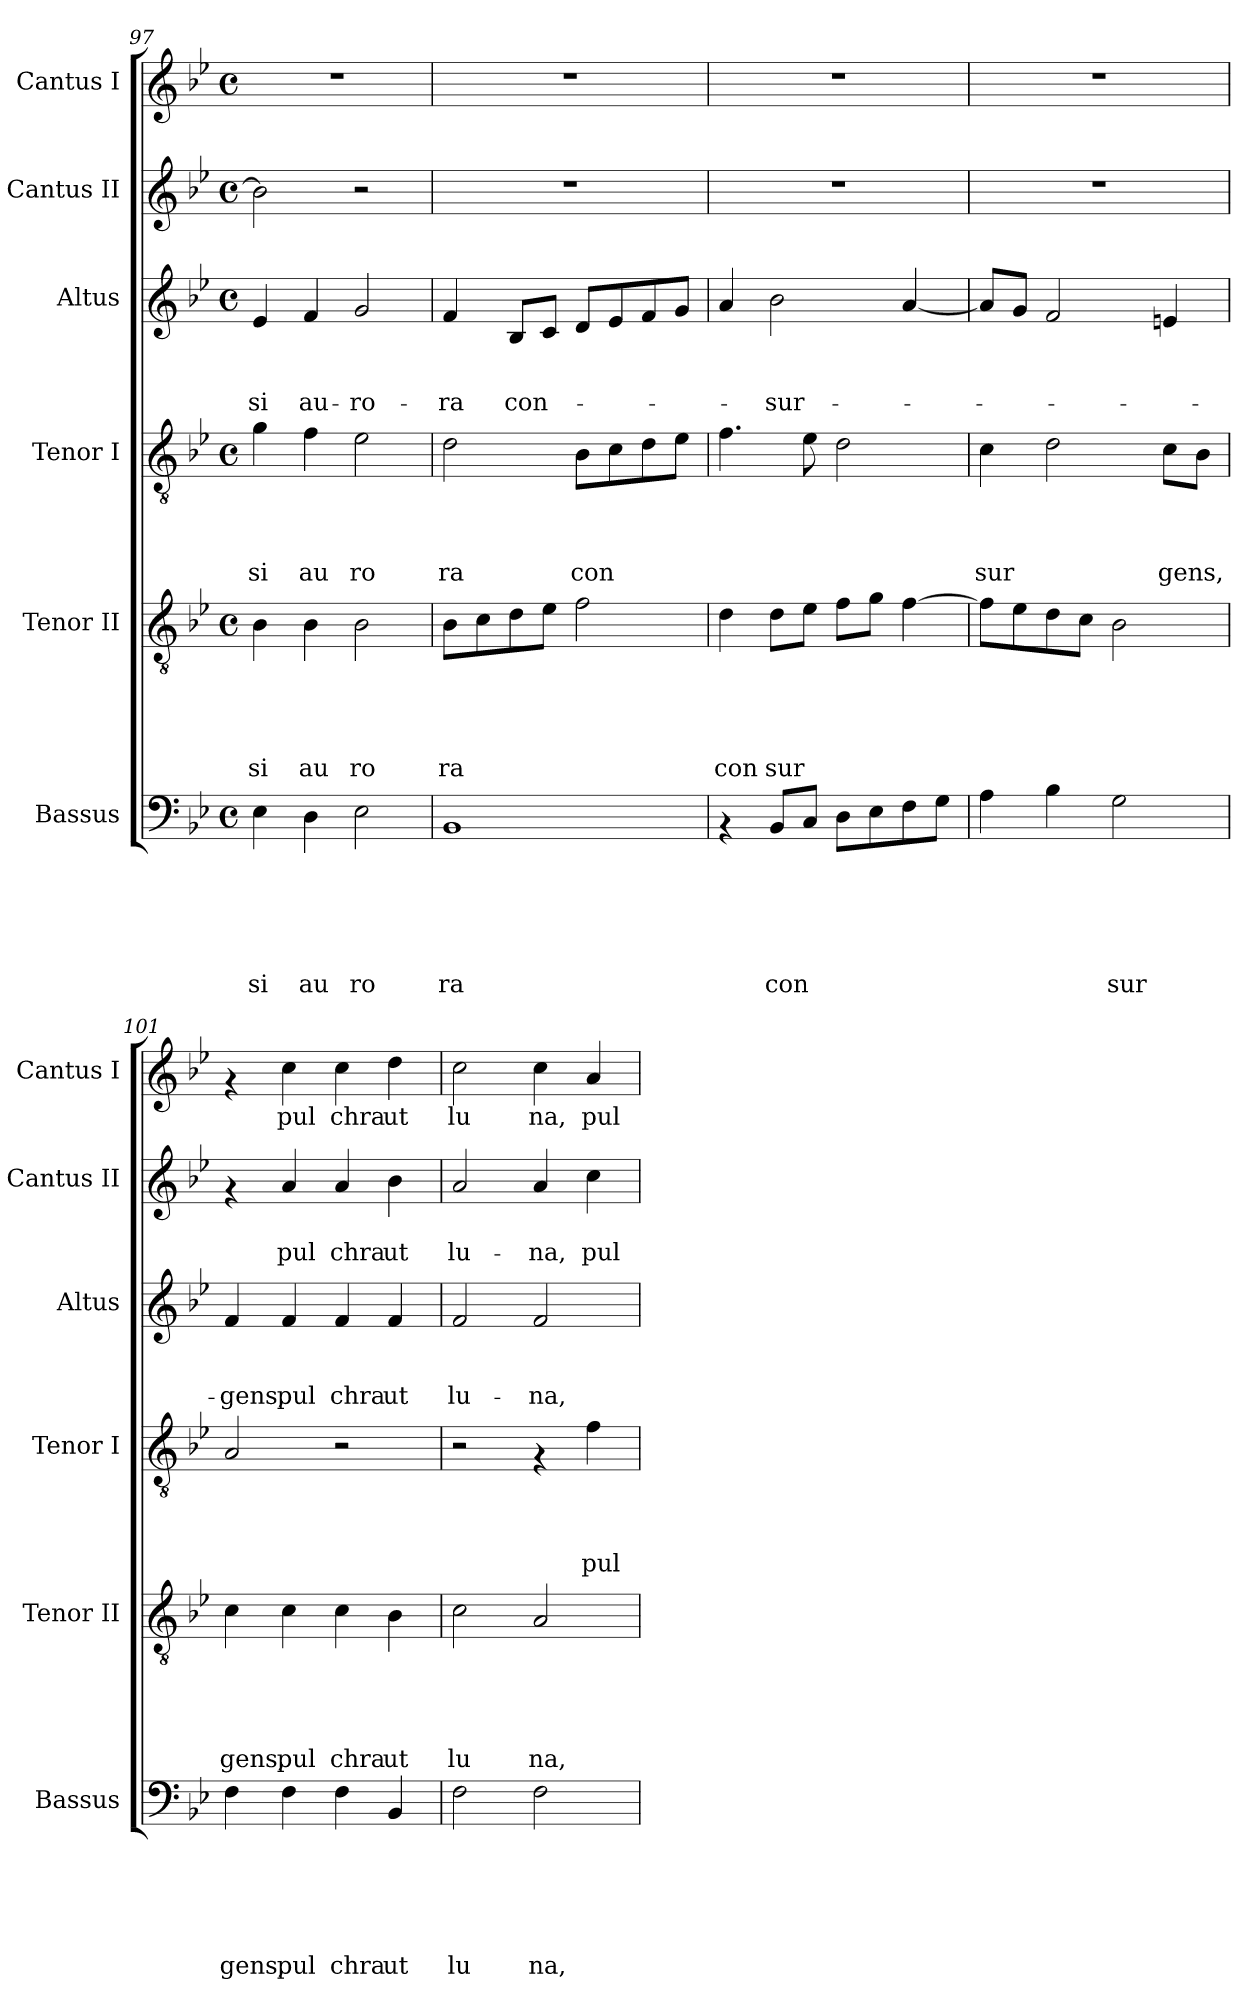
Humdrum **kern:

**kern	**text	**text	**text	**text	**text	**text	**kern	**text	**text	**text	**text	**text	**kern	**text	**text	**text	**text	**kern	**text	**text	**text	**kern	**text	**text	**kern	**text
*part6	*part6	*part6	*part6	*part6	*part6	*part6	*part5	*part5	*part5	*part5	*part5	*part5	*part4	*part4	*part4	*part4	*part4	*part3	*part3	*part3	*part3	*part2	*part2	*part2	*part1	*part1
*staff6	*staff6	*staff6	*staff6	*staff6	*staff6	*staff6	*staff5	*staff5	*staff5	*staff5	*staff5	*staff5	*staff4	*staff4	*staff4	*staff4	*staff4	*staff3	*staff3	*staff3	*staff3	*staff2	*staff2	*staff2	*staff1	*staff1
*I"Bassus	*	*	*	*	*	*	*I"Tenor II	*	*	*	*	*	*I"Tenor I	*	*	*	*	*I"Altus	*	*	*	*I"Cantus II	*	*	*I"Cantus I	*
*I'Bassus	*	*	*	*	*	*	*I'Tenor II	*	*	*	*	*	*I'Tenor I	*	*	*	*	*I'Altus	*	*	*	*I'Cantus II	*	*	*I'Cantus I	*
*clefF4	*	*	*	*	*	*	*clefGv2	*	*	*	*	*	*clefGv2	*	*	*	*	*clefG2	*	*	*	*clefG2	*	*	*clefG2	*
*k[b-e-]	*	*	*	*	*	*	*k[b-e-]	*	*	*	*	*	*k[b-e-]	*	*	*	*	*k[b-e-]	*	*	*	*k[b-e-]	*	*	*k[b-e-]	*
*B-:	*	*	*	*	*	*	*B-:	*	*	*	*	*	*B-:	*	*	*	*	*B-:	*	*	*	*B-:	*	*	*B-:	*
*M4/4	*	*	*	*	*	*	*M4/4	*	*	*	*	*	*M4/4	*	*	*	*	*M4/4	*	*	*	*M4/4	*	*	*M4/4	*
*met(c)	*	*	*	*	*	*	*met(c)	*	*	*	*	*	*met(c)	*	*	*	*	*met(c)	*	*	*	*met(c)	*	*	*met(c)	*
=97	=97	=97	=97	=97	=97	=97	=97	=97	=97	=97	=97	=97	=97	=97	=97	=97	=97	=97	=97	=97	=97	=97	=97	=97	=97	=97
!	!	!	!	!	!	!LO:LY:b	!	!	!	!	!	!LO:LY:b	!	!	!	!	!LO:LY:b	!	!	!	!LO:LY:b	!	!	!	!	!
4E-\	.	.	.	.	.	si	4B-\	.	.	.	.	si	4g\	.	.	.	si	4e-/	.	.	-si	2b-\]	.	.	1r	.
!	!	!	!	!	!	!LO:LY:b	!	!	!	!	!	!LO:LY:b	!	!	!	!	!LO:LY:b	!	!	!	!LO:LY:b	!	!	!	!	!
4D\	.	.	.	.	.	au	4B-\	.	.	.	.	au	4f\	.	.	.	au	4f/	.	.	au-	.	.	.	.	.
!	!	!	!	!	!	!LO:LY:b	!	!	!	!	!	!LO:LY:b	!	!	!	!	!LO:LY:b	!	!	!	!LO:LY:b	!	!	!	!	!
2E-\	.	.	.	.	.	ro	2B-\	.	.	.	.	ro	2e-\	.	.	.	ro	2g/	.	.	-ro-	2r	.	.	.	.
=98	=98	=98	=98	=98	=98	=98	=98	=98	=98	=98	=98	=98	=98	=98	=98	=98	=98	=98	=98	=98	=98	=98	=98	=98	=98	=98
!	!	!	!	!	!	!LO:LY:b	!	!	!	!	!	!LO:LY:b	!	!	!	!	!LO:LY:b	!	!	!	!LO:LY:b	!	!	!	!	!
1BB-	.	.	.	.	.	ra	8B-\L	.	.	.	.	ra	2d\	.	.	.	ra	4f/	.	.	-ra	1r	.	.	1r	.
.	.	.	.	.	.	.	8c\	.	.	.	.	.	.	.	.	.	.	.	.	.	.	.	.	.	.	.
!	!	!	!	!	!	!	!	!	!	!	!	!	!	!	!	!	!	!	!	!	!LO:LY:b	!	!	!	!	!
.	.	.	.	.	.	.	8d\	.	.	.	.	.	.	.	.	.	.	8B-/L	.	.	con-	.	.	.	.	.
.	.	.	.	.	.	.	8e-\J	.	.	.	.	.	.	.	.	.	.	8c/J	.	.	.	.	.	.	.	.
!	!	!	!	!	!	!	!	!	!	!	!	!	!	!	!	!	!LO:LY:b	!	!	!	!	!	!	!	!	!
.	.	.	.	.	.	.	2f\	.	.	.	.	.	8B-\L	.	.	.	con	8d/L	.	.	.	.	.	.	.	.
.	.	.	.	.	.	.	.	.	.	.	.	.	8c\	.	.	.	.	8e-/	.	.	.	.	.	.	.	.
.	.	.	.	.	.	.	.	.	.	.	.	.	8d\	.	.	.	.	8f/	.	.	.	.	.	.	.	.
.	.	.	.	.	.	.	.	.	.	.	.	.	8e-\J	.	.	.	.	8g/J	.	.	.	.	.	.	.	.
=99	=99	=99	=99	=99	=99	=99	=99	=99	=99	=99	=99	=99	=99	=99	=99	=99	=99	=99	=99	=99	=99	=99	=99	=99	=99	=99
!	!	!	!	!	!	!	!	!	!	!	!	!LO:LY:b	!	!	!	!	!	!	!	!	!	!	!	!	!	!
4rAA	.	.	.	.	.	.	4d\	.	.	.	.	con	4.f\	.	.	.	.	4a/	.	.	.	1r	.	.	1r	.
!	!	!	!	!	!	!LO:LY:b	!	!	!	!	!	!LO:LY:b	!	!	!	!	!	!	!	!	!LO:LY:b	!	!	!	!	!
8BB-/L	.	.	.	.	.	con	8d\L	.	.	.	.	sur	.	.	.	.	.	2b-\	.	.	-sur-	.	.	.	.	.
8C/J	.	.	.	.	.	.	8e-\J	.	.	.	.	.	8e-\	.	.	.	.	.	.	.	.	.	.	.	.	.
8D\L	.	.	.	.	.	.	8f\L	.	.	.	.	.	2d\	.	.	.	.	.	.	.	.	.	.	.	.	.
8E-\	.	.	.	.	.	.	8g\J	.	.	.	.	.	.	.	.	.	.	.	.	.	.	.	.	.	.	.
8F\	.	.	.	.	.	.	[>4f\	.	.	.	.	.	.	.	.	.	.	[<4a/	.	.	.	.	.	.	.	.
8G\J	.	.	.	.	.	.	.	.	.	.	.	.	.	.	.	.	.	.	.	.	.	.	.	.	.	.
=100	=100	=100	=100	=100	=100	=100	=100	=100	=100	=100	=100	=100	=100	=100	=100	=100	=100	=100	=100	=100	=100	=100	=100	=100	=100	=100
!	!	!	!	!	!	!	!	!	!	!	!	!	!	!	!	!	!LO:LY:b	!	!	!	!	!	!	!	!	!
4A\	.	.	.	.	.	.	8f\L]	.	.	.	.	.	4c\	.	.	.	sur	8a/L]	.	.	.	1r	.	.	1r	.
.	.	.	.	.	.	.	8e-\	.	.	.	.	.	.	.	.	.	.	8g/J	.	.	.	.	.	.	.	.
4B-\	.	.	.	.	.	.	8d\	.	.	.	.	.	2d\	.	.	.	.	2f/	.	.	.	.	.	.	.	.
.	.	.	.	.	.	.	8c\J	.	.	.	.	.	.	.	.	.	.	.	.	.	.	.	.	.	.	.
!	!	!	!	!	!	!LO:LY:b	!	!	!	!	!	!	!	!	!	!	!	!	!	!	!	!	!	!	!	!
2G\	.	.	.	.	.	sur	2B-\	.	.	.	.	.	.	.	.	.	.	.	.	.	.	.	.	.	.	.
!	!	!	!	!	!	!	!	!	!	!	!	!	!	!	!	!	!LO:LY:b	!	!	!	!	!	!	!	!	!
.	.	.	.	.	.	.	.	.	.	.	.	.	8c\L	.	.	.	gens,	4en/	.	.	.	.	.	.	.	.
.	.	.	.	.	.	.	.	.	.	.	.	.	8B-\J	.	.	.	.	.	.	.	.	.	.	.	.	.
=101	=101	=101	=101	=101	=101	=101	=101	=101	=101	=101	=101	=101	=101	=101	=101	=101	=101	=101	=101	=101	=101	=101	=101	=101	=101	=101
!	!	!	!	!	!	!LO:LY:b	!	!	!	!	!	!LO:LY:b	!	!	!	!	!	!	!	!	!LO:LY:b	!	!	!	!	!
4F\	.	.	.	.	.	gens,	4c\	.	.	.	.	gens,	2A/	.	.	.	.	4f/	.	.	-gens,	4rf	.	.	4rf	.
!	!	!	!	!	!	!LO:LY:b	!	!	!	!	!	!LO:LY:b	!	!	!	!	!	!	!	!	!LO:LY:b	!	!	!LO:LY:b	!	!LO:LY:b
4F\	.	.	.	.	.	pul	4c\	.	.	.	.	pul	.	.	.	.	.	4f/	.	.	pul	4a/	.	pul	4cc\	pul
!	!	!	!	!	!	!LO:LY:b	!	!	!	!	!	!LO:LY:b	!	!	!	!	!	!	!	!	!LO:LY:b	!	!	!LO:LY:b	!	!LO:LY:b
4F\	.	.	.	.	.	chra	4c\	.	.	.	.	chra	2r	.	.	.	.	4f/	.	.	chra	4a/	.	chra	4cc\	chra
!	!	!	!	!	!	!LO:LY:b	!	!	!	!	!	!LO:LY:b	!	!	!	!	!	!	!	!	!LO:LY:b	!	!	!LO:LY:b	!	!LO:LY:b
4BB-/	.	.	.	.	.	ut	4B-\	.	.	.	.	ut	.	.	.	.	.	4f/	.	.	ut	4b-\	.	ut	4dd\	ut
=102	=102	=102	=102	=102	=102	=102	=102	=102	=102	=102	=102	=102	=102	=102	=102	=102	=102	=102	=102	=102	=102	=102	=102	=102	=102	=102
!	!	!	!	!	!	!LO:LY:b	!	!	!	!	!	!LO:LY:b	!	!	!	!	!	!	!	!	!LO:LY:b	!	!	!LO:LY:b	!	!LO:LY:b
2F\	.	.	.	.	.	lu	2c\	.	.	.	.	lu	2r	.	.	.	.	2f/	.	.	lu-	2a/	.	lu-	2cc\	lu
!	!	!	!	!	!	!LO:LY:b	!	!	!	!	!	!LO:LY:b	!	!	!	!	!	!	!	!	!LO:LY:b	!	!	!LO:LY:b	!	!LO:LY:b
2F\	.	.	.	.	.	na,	2A/	.	.	.	.	na,	4rF	.	.	.	.	2f/	.	.	-na,	4a/	.	-na,	4cc\	na,
!	!	!	!	!	!	!	!	!	!	!	!	!	!	!	!	!	!LO:LY:b	!	!	!	!	!	!	!LO:LY:b	!	!LO:LY:b
.	.	.	.	.	.	.	.	.	.	.	.	.	4f\	.	.	.	pul	.	.	.	.	4cc\	.	pul-	4a/	pul
=	=	=	=	=	=	=	=	=	=	=	=	=	=	=	=	=	=	=	=	=	=	=	=	=	=	=
*-	*-	*-	*-	*-	*-	*-	*-	*-	*-	*-	*-	*-	*-	*-	*-	*-	*-	*-	*-	*-	*-	*-	*-	*-	*-	*-
